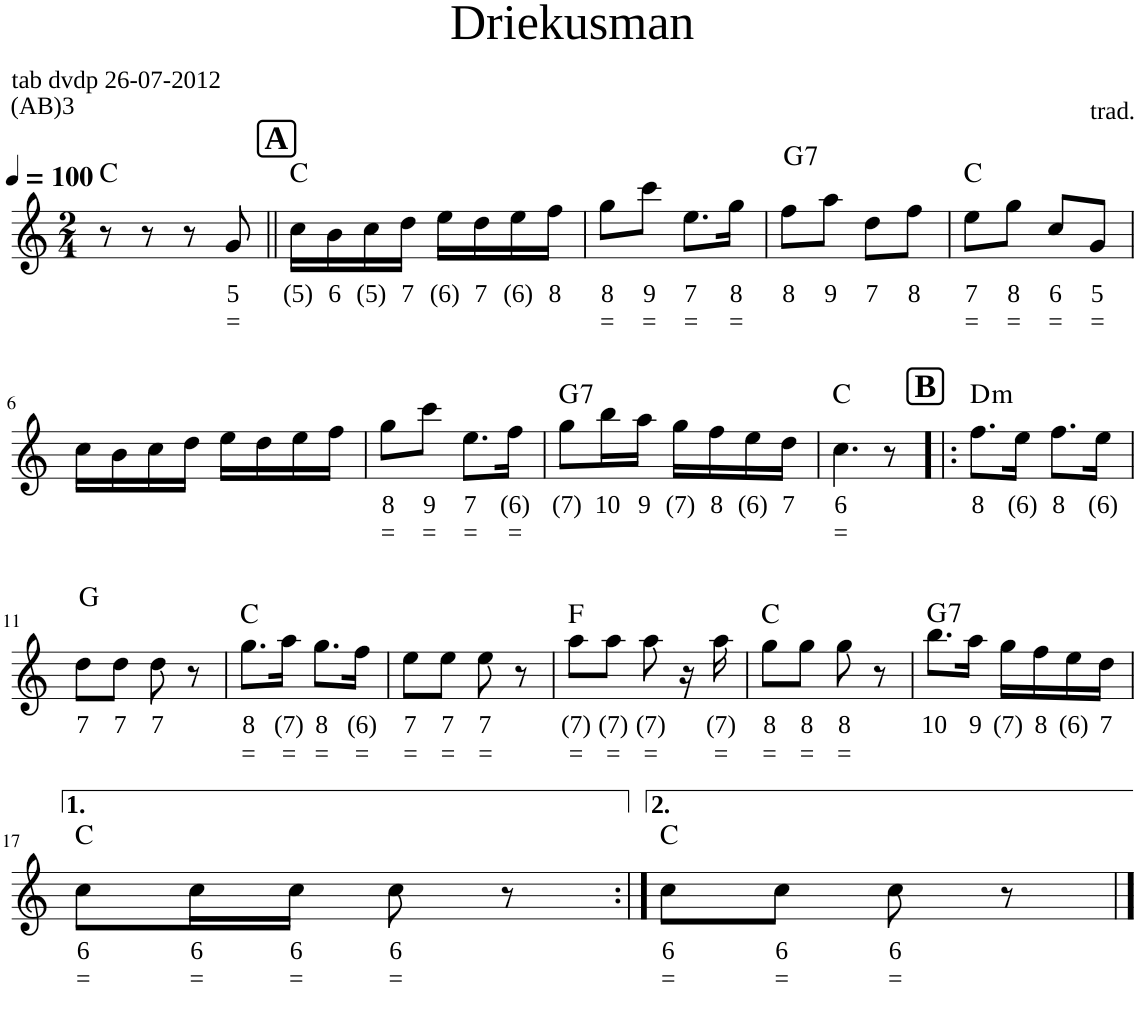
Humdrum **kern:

**kern	**text	**text	**harte
*part1	*part1	*part1	*part1
*staff1	*staff1	*staff1	*
*I"106	*	*	*
*clefG2	*	*	*
*k[]	*	*	*
*M2/4	*	*	*
*MM100	*	*	*
=1	=1	=1	=1
8r	.	.	C:maj
8r	.	.	.
8r	.	.	.
!	!LO:LY:b	!LO:LY:b	!
8g/	5	=	.
!!LO:REH:place=s1:a:B:cj:fs=14:t=A
=2||	=2||	=2||	=2||
!	!LO:LY:b	!	!
16cc\LL	(5)	.	C:maj
!	!LO:LY:b	!	!
16b\	6	.	.
!	!LO:LY:b	!	!
16cc\	(5)	.	.
!	!LO:LY:b	!	!
16dd\JJ	7	.	.
!	!LO:LY:b	!	!
16ee\LL	(6)	.	.
!	!LO:LY:b	!	!
16dd\	7	.	.
!	!LO:LY:b	!	!
16ee\	(6)	.	.
!	!LO:LY:b	!	!
16ff\JJ	8	.	.
=3	=3	=3	=3
!	!LO:LY:b	!LO:LY:b	!
8gg\L	8	=	.
!	!LO:LY:b	!LO:LY:b	!
8ccc\J	9	=	.
!	!LO:LY:b	!LO:LY:b	!
8.ee\L	7	=	.
!	!LO:LY:b	!LO:LY:b	!
16gg\Jk	8	=	.
=4	=4	=4	=4
!	!LO:LY:b	!	!
8ff\L	8	.	.
!	!LO:LY:b	!	!LO:H:kt=7
8aa\J	9	.	G:7
!	!LO:LY:b	!	!
8dd\L	7	.	.
!	!LO:LY:b	!	!
8ff\J	8	.	.
=5	=5	=5	=5
!	!LO:LY:b	!LO:LY:b	!
8ee\L	7	=	C:maj
!	!LO:LY:b	!LO:LY:b	!
8gg\J	8	=	.
!	!LO:LY:b	!LO:LY:b	!
8cc/L	6	=	.
!	!LO:LY:b	!LO:LY:b	!
8g/J	5	=	.
!!LO:LB:g=z
=6	=6	=6	=6
16cc\LL	.	.	.
16b\	.	.	.
16cc\	.	.	.
16dd\JJ	.	.	.
16ee\LL	.	.	.
16dd\	.	.	.
16ee\	.	.	.
16ff\JJ	.	.	.
=7	=7	=7	=7
!	!LO:LY:b	!LO:LY:b	!
8gg\L	8	=	.
!	!LO:LY:b	!LO:LY:b	!
8ccc\J	9	=	.
!	!LO:LY:b	!LO:LY:b	!
8.ee\L	7	=	.
!	!LO:LY:b	!LO:LY:b	!
16ff\Jk	(6)	=	.
=8	=8	=8	=8
!	!LO:LY:b	!	!LO:H:kt=7
8gg\L	(7)	.	G:7
!	!LO:LY:b	!	!
16bb\L	10	.	.
!	!LO:LY:b	!	!
16aa\JJ	9	.	.
!	!LO:LY:b	!	!
16gg\LL	(7)	.	.
!	!LO:LY:b	!	!
16ff\	8	.	.
!	!LO:LY:b	!	!
16ee\	(6)	.	.
!	!LO:LY:b	!	!
16dd\JJ	7	.	.
=9	=9	=9	=9
!	!LO:LY:b	!LO:LY:b	!
4.cc\	6	=	C:maj
8r	.	.	.
!!LO:REH:place=s1:a:B:cj:fs=14:t=B
=10!|:	=10!|:	=10!|:	=10!|:
!	!LO:LY:b	!	!LO:H:kt=m
8.ff\L	8	.	D:min
!	!LO:LY:b	!	!
16ee\Jk	(6)	.	.
!	!LO:LY:b	!	!
8.ff\L	8	.	.
!	!LO:LY:b	!	!
16ee\Jk	(6)	.	.
!!LO:LB:g=z
=11	=11	=11	=11
!	!LO:LY:b	!	!
8dd\L	7	.	.
!	!LO:LY:b	!	!
8dd\J	7	.	G:maj
!	!LO:LY:b	!	!
8dd\	7	.	.
8r	.	.	.
=12	=12	=12	=12
!	!LO:LY:b	!LO:LY:b	!
8.gg\L	8	=	C:maj
!	!LO:LY:b	!LO:LY:b	!
16aa\Jk	(7)	=	.
!	!LO:LY:b	!LO:LY:b	!
8.gg\L	8	=	.
!	!LO:LY:b	!LO:LY:b	!
16ff\Jk	(6)	=	.
=13	=13	=13	=13
!	!LO:LY:b	!LO:LY:b	!
8ee\L	7	=	.
!	!LO:LY:b	!LO:LY:b	!
8ee\J	7	=	.
!	!LO:LY:b	!LO:LY:b	!
8ee\	7	=	.
8r	.	.	.
=14	=14	=14	=14
!	!LO:LY:b	!LO:LY:b	!
8aa\L	(7)	=	F:maj
!	!LO:LY:b	!LO:LY:b	!
8aa\J	(7)	=	.
!	!LO:LY:b	!LO:LY:b	!
8aa\	(7)	=	.
16r	.	.	.
!	!LO:LY:b	!LO:LY:b	!
16aa\	(7)	=	.
=15	=15	=15	=15
!	!LO:LY:b	!LO:LY:b	!
8gg\L	8	=	C:maj
!	!LO:LY:b	!LO:LY:b	!
8gg\J	8	=	.
!	!LO:LY:b	!LO:LY:b	!
8gg\	8	=	.
8r	.	.	.
=16	=16	=16	=16
!	!LO:LY:b	!	!LO:H:kt=7
8.bb\L	10	.	G:7
!	!LO:LY:b	!	!
16aa\Jk	9	.	.
!	!LO:LY:b	!	!
16gg\LL	(7)	.	.
!	!LO:LY:b	!	!
16ff\	8	.	.
!	!LO:LY:b	!	!
16ee\	(6)	.	.
!	!LO:LY:b	!	!
16dd\JJ	7	.	.
!!LO:LB:g=z
=17	=17	=17	=17
!	!LO:LY:b	!LO:LY:b	!
8cc\L	6	=	C:maj
!	!LO:LY:b	!LO:LY:b	!
16cc\L	6	=	.
!	!LO:LY:b	!LO:LY:b	!
16cc\JJ	6	=	.
!	!LO:LY:b	!LO:LY:b	!
8cc\	6	=	.
8r	.	.	.
=18:|!	=18:|!	=18:|!	=18:|!
!	!LO:LY:b	!LO:LY:b	!
8cc\L	6	=	C:maj
!	!LO:LY:b	!LO:LY:b	!
8cc\J	6	=	.
!	!LO:LY:b	!LO:LY:b	!
8cc\	6	=	.
8r	.	.	.
==	==	==	==
*-	*-	*-	*-
